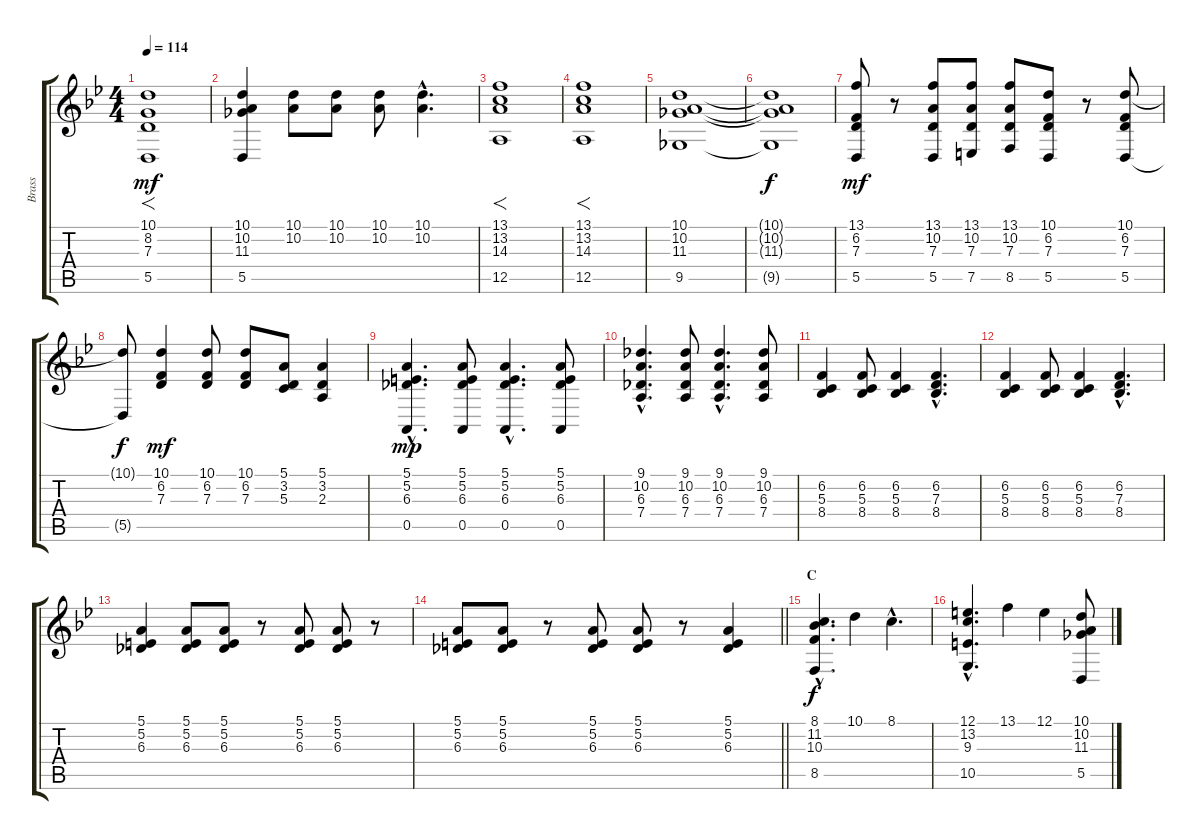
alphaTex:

\track ("Brass" "Brass") {instrument brasssection}
\staff {score tabs}
\tuning (E4 B3 G3 D3 A2 E2) {hide}
\ts (4 4)
\tempo 114
\clef g2
\ks gminor
(10.1 8.2 7.3 5.5).1{f dy mf} |
(10.1 10.2 11.3 5.5).4 (10.1 10.2).8 (10.1 10.2).8 (10.1 10.2).8 (10.1{hac} 10.2{hac}).4{d} |
(13.1 13.2 14.3 12.5).1{f} |
(13.1 13.2 14.3 12.5).1{f} |
(10.1 10.2 11.3 9.5).1 |
(10.1{t} 10.2{t} 11.3{t} 9.5{t}).1{dy f} |
(13.1 6.2 7.3 5.5).8{dy mf} r.8 (13.1 10.2 7.3 5.5).8 (13.1 10.2 7.3 7.5).8 (13.1 10.2 7.3 8.5).8 (10.1 6.2 7.3 5.5).8 r.8 (10.1 6.2 7.3 5.5).8 |
(10.1{t} 5.5{t}).8{dy f} (10.1 6.2 7.3).4{dy mf} (10.1 6.2 7.3).8 (10.1 6.2 7.3).8 (5.1 3.2 5.3).8 (5.1 3.2 2.3).4 |
(5.1{hac} 5.2{hac} 6.3{hac} 0.5{hac}).4{d dy mp} (5.1 5.2 6.3 0.5).8 (5.1{hac} 5.2{hac} 6.3{hac} 0.5{hac}).4{d} (5.1 5.2 6.3 0.5).8 |
(9.1{hac} 10.2{hac} 6.3{hac} 7.4{hac}).4{d} (9.1 10.2 6.3 7.4).8 (9.1{hac} 10.2{hac} 6.3{hac} 7.4{hac}).4{d} (9.1 10.2 6.3 7.4).8 |
(6.2 5.3 8.4).4 (6.2 5.3 8.4).8 (6.2 5.3 8.4).4 (6.2{hac} 7.3{hac} 8.4{hac}).4{d} |
(6.2 5.3 8.4).4 (6.2 5.3 8.4).8 (6.2 5.3 8.4).4 (6.2{hac} 7.3{hac} 8.4{hac}).4{d} |
(5.1 5.2 6.3).4 (5.1 5.2 6.3).8 (5.1 5.2 6.3).8 r.8 (5.1 5.2 6.3).8 (5.1 5.2 6.3).8 r.8 |
\barLineRight lightlight
(5.1 5.2 6.3).8 (5.1 5.2 6.3).8 r.8 (5.1 5.2 6.3).8 (5.1 5.2 6.3).8 r.8 (5.1 5.2 6.3).4 |
\section ("" "C")
(8.1{hac} 11.2 10.3 8.5).4{d dy f} 10.1.4 8.1{hac}.4{d} |
(12.1{hac} 13.2 9.3 10.5).4{d} 13.1.4 12.1.4 (10.1 10.2 11.3 5.5).8
